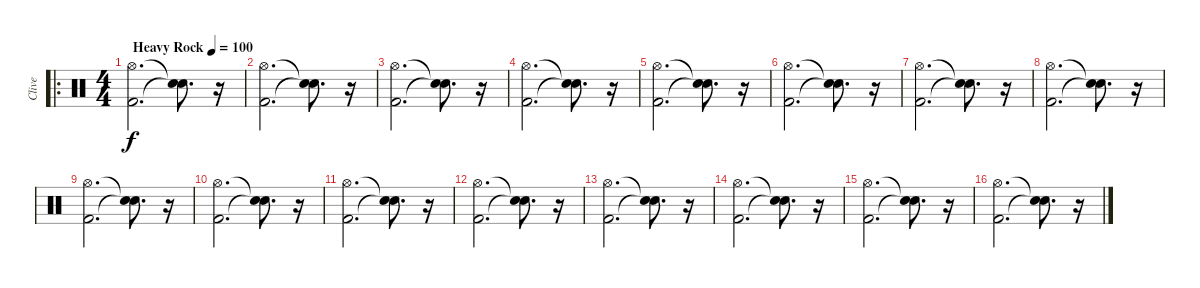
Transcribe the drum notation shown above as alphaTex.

\track ("Clive" "Clive") {instrument percussion}
\staff {score}
\articulation defaults
\ro
\ts (4 4)
\tempo (100 "Heavy Rock")
\tempo 72
\tempo (100 "Heavy Rock")
\clef neutral
\ks c
("Kick (hit) 2" "Hi-Hat (open)").2{d dy f} ("Snare (hit)"{t} "Snare (hit)"{t}).8{d} r.16 |
("Kick (hit) 2" "Hi-Hat (open)").2{d} ("Snare (hit)"{t} "Snare (hit)"{t}).8{d} r.16 |
("Kick (hit) 2" "Hi-Hat (open)").2{d} ("Snare (hit)"{t} "Snare (hit)"{t}).8{d} r.16 |
("Kick (hit) 2" "Hi-Hat (open)").2{d} ("Snare (hit)"{t} "Snare (hit)"{t}).8{d} r.16 |
("Kick (hit) 2" "Hi-Hat (open)").2{d} ("Snare (hit)"{t} "Snare (hit)"{t}).8{d} r.16 |
("Kick (hit) 2" "Hi-Hat (open)").2{d} ("Snare (hit)"{t} "Snare (hit)"{t}).8{d} r.16 |
("Kick (hit) 2" "Hi-Hat (open)").2{d} ("Snare (hit)"{t} "Snare (hit)"{t}).8{d} r.16 |
("Kick (hit) 2" "Hi-Hat (open)").2{d} ("Snare (hit)"{t} "Snare (hit)"{t}).8{d} r.16 |
("Kick (hit) 2" "Hi-Hat (open)").2{d} ("Snare (hit)"{t} "Snare (hit)"{t}).8{d} r.16 |
("Kick (hit) 2" "Hi-Hat (open)").2{d} ("Snare (hit)"{t} "Snare (hit)"{t}).8{d} r.16 |
("Kick (hit) 2" "Hi-Hat (open)").2{d} ("Snare (hit)"{t} "Snare (hit)"{t}).8{d} r.16 |
("Kick (hit) 2" "Hi-Hat (open)").2{d} ("Snare (hit)"{t} "Snare (hit)"{t}).8{d} r.16 |
("Kick (hit) 2" "Hi-Hat (open)").2{d} ("Snare (hit)"{t} "Snare (hit)"{t}).8{d} r.16 |
("Kick (hit) 2" "Hi-Hat (open)").2{d} ("Snare (hit)"{t} "Snare (hit)"{t}).8{d} r.16 |
("Kick (hit) 2" "Hi-Hat (open)").2{d} ("Snare (hit)"{t} "Snare (hit)"{t}).8{d} r.16 |
("Kick (hit) 2" "Hi-Hat (open)").2{d} ("Snare (hit)"{t} "Snare (hit)"{t}).8{d} r.16
